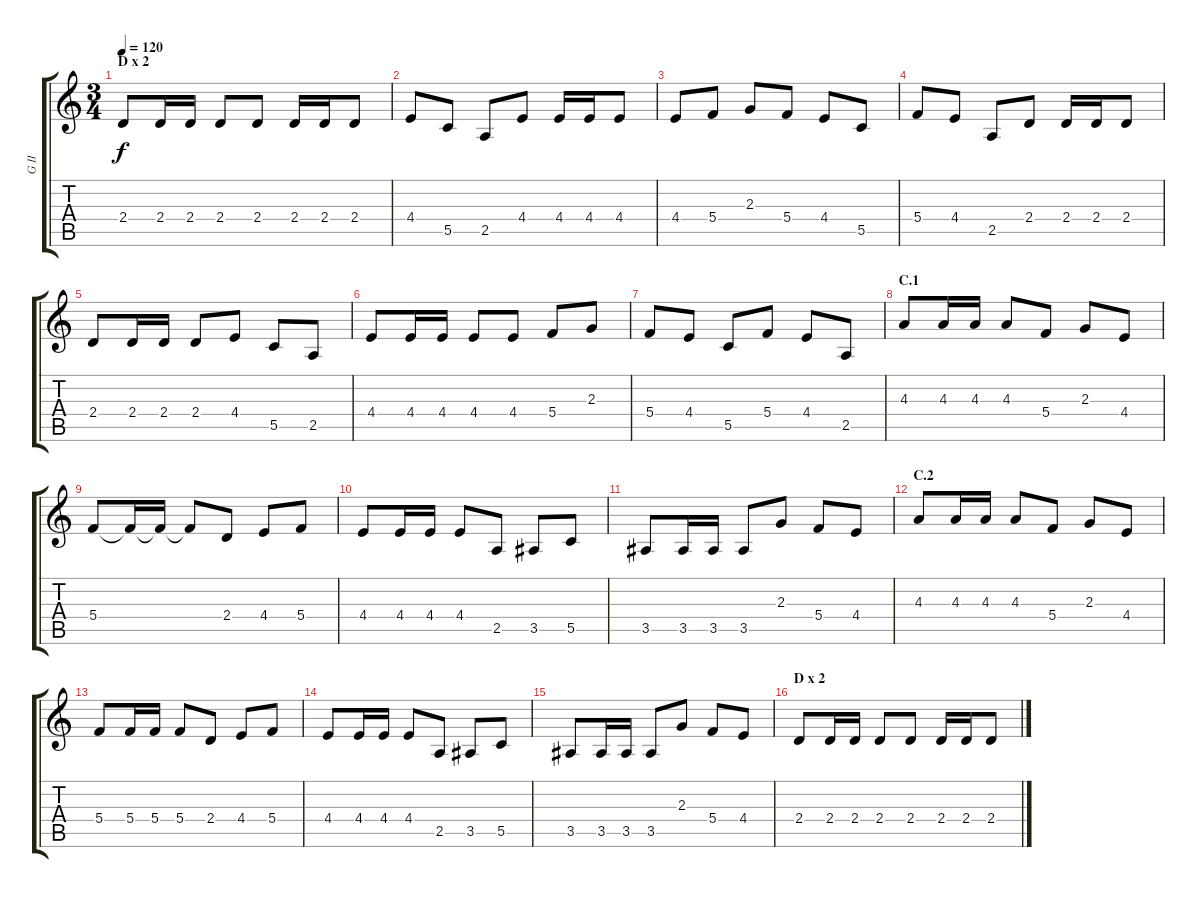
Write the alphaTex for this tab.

\track ("G II" "G II") {instrument distortionguitar}
\staff {score tabs}
\tuning (D4 A3 F3 C3 G2 D2) {hide}
\ts (3 4)
\section ("" "D x 2")
\tempo 120
\clef g2
\ks c
2.4.8{dy f} 2.4.16 2.4.16 2.4.8 2.4.8 2.4.16 2.4.16 2.4.8 |
4.4.8 5.5.8 2.5.8 4.4.8 4.4.16 4.4.16 4.4.8 |
4.4.8 5.4.8 2.3.8 5.4.8 4.4.8 5.5.8 |
5.4.8 4.4.8 2.5.8 2.4.8 2.4.16 2.4.16 2.4.8 |
2.4.8 2.4.16 2.4.16 2.4.8 4.4.8 5.5.8 2.5.8 |
4.4.8 4.4.16 4.4.16 4.4.8 4.4.8 5.4.8 2.3.8 |
5.4.8 4.4.8 5.5.8 5.4.8 4.4.8 2.5.8 |
\section ("" "C.1")
4.3.8 4.3.16 4.3.16 4.3.8 5.4.8 2.3.8 4.4.8 |
5.4.8 5.4{t}.16 5.4{t}.16 5.4{t}.8 2.4.8 4.4.8 5.4.8 |
4.4.8 4.4.16 4.4.16 4.4.8 2.5.8 3.5.8 5.5.8 |
3.5.8 3.5.16 3.5.16 3.5.8 2.3.8 5.4.8 4.4.8 |
\section ("" "C.2")
4.3.8 4.3.16 4.3.16 4.3.8 5.4.8 2.3.8 4.4.8 |
5.4.8 5.4.16 5.4.16 5.4.8 2.4.8 4.4.8 5.4.8 |
4.4.8 4.4.16 4.4.16 4.4.8 2.5.8 3.5.8 5.5.8 |
3.5.8 3.5.16 3.5.16 3.5.8 2.3.8 5.4.8 4.4.8 |
\section ("" "D x 2")
2.4.8 2.4.16 2.4.16 2.4.8 2.4.8 2.4.16 2.4.16 2.4.8
